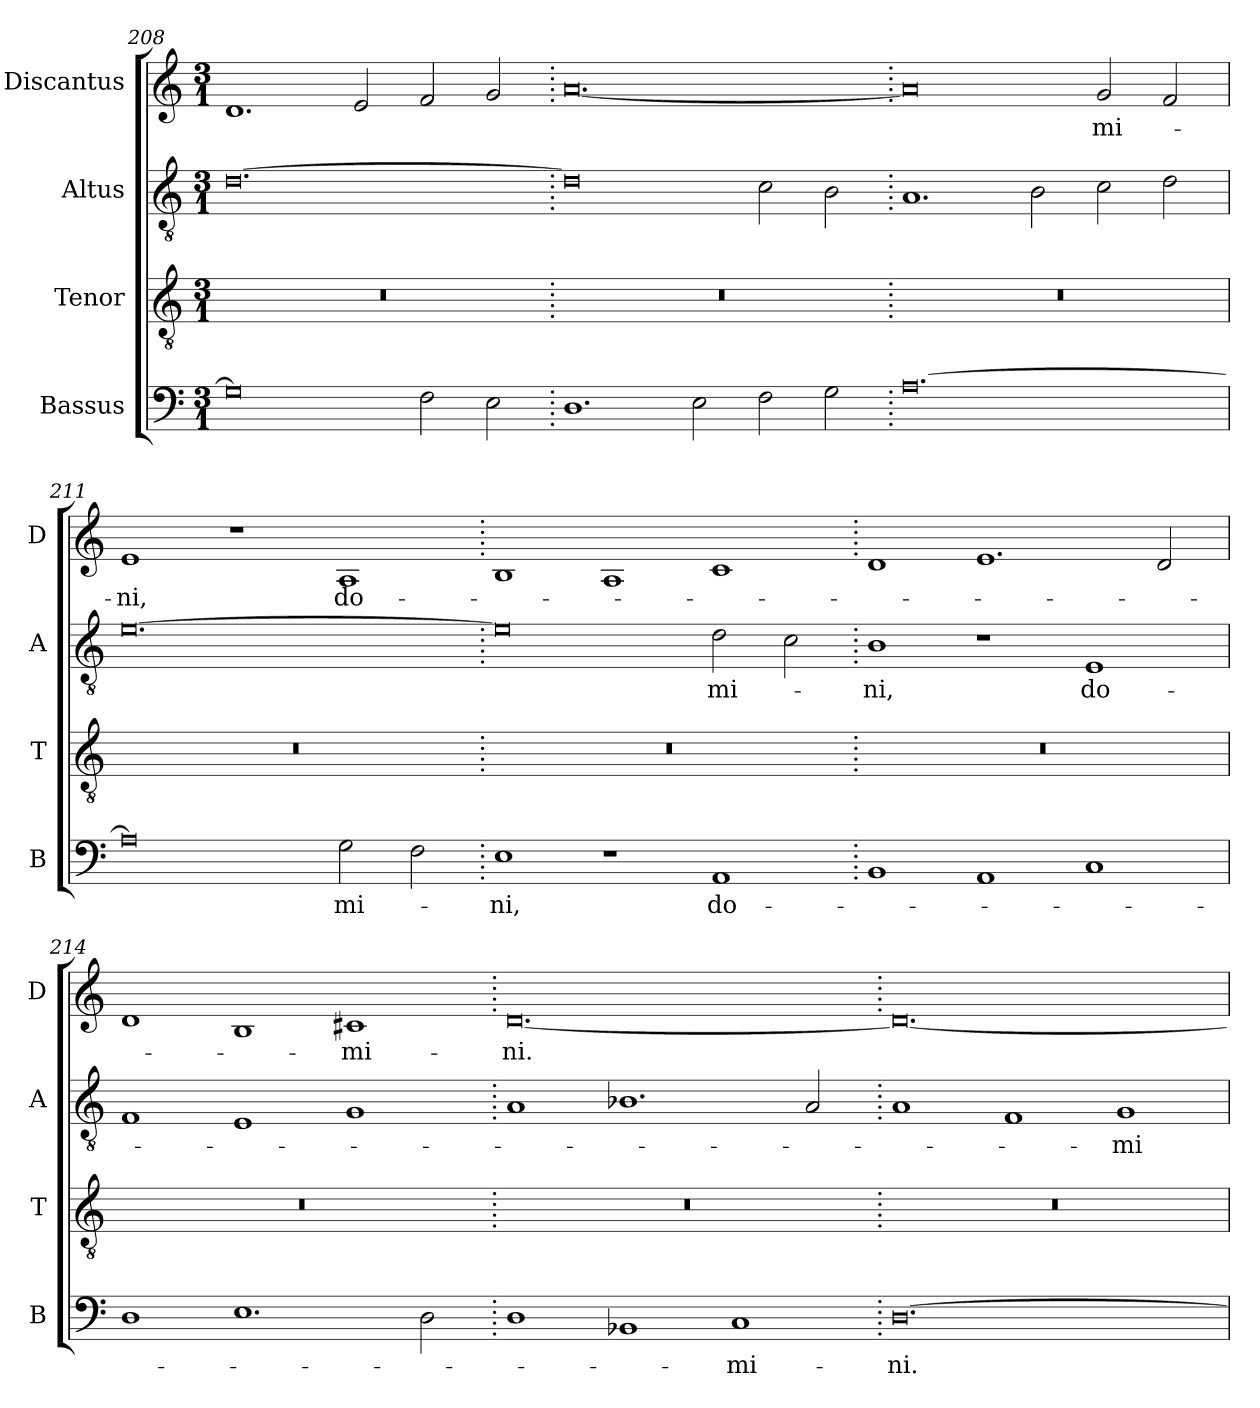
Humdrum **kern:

**kern	**text	**kern	**kern	**text	**kern	**text
*part4	*part4	*part3	*part2	*part2	*part1	*part1
*staff4	*staff4	*staff3	*staff2	*staff2	*staff1	*staff1
*I"Bassus	*	*I"Tenor	*I"Altus	*	*I"Discantus	*
*I'B	*	*I'T	*I'A	*	*I'D	*
*clefF4	*	*clefGv2	*clefGv2	*	*clefG2	*
*k[]	*	*k[]	*k[]	*	*k[]	*
*M3/1	*	*M3/1	*M3/1	*	*M3/1	*
=208	=208	=208	=208	=208	=208	=208
0G]	.	0.r	[0.d	.	1.d	.
.	.	.	.	.	2e	.
2F	.	.	.	.	2f	.
2E	.	.	.	.	2g	.
=209.	=209.	=209.	=209.	=209.	=209.	=209.
1.D	.	0.r	0d]	.	[0.a	.
2E	.	.	.	.	.	.
2F	.	.	2c	.	.	.
2G	.	.	2B	.	.	.
=210.	=210.	=210.	=210.	=210.	=210.	=210.
[0.A	.	0.r	1.A	.	0a]	.
.	.	.	2B	.	.	.
.	.	.	2c	.	2g	-mi-
.	.	.	2d	.	2f	.
=211	=211	=211	=211	=211	=211	=211
0A]	.	0.r	[0.e	.	1e	-ni,
.	.	.	.	.	1r	.
2G	-mi-	.	.	.	1A	do-
2F	.	.	.	.	.	.
=212.	=212.	=212.	=212.	=212.	=212.	=212.
1E	-ni,	0.r	0e]	.	1B	.
1r	.	.	.	.	1A	.
1AA	do-	.	2d	-mi-	1c	.
.	.	.	2c	.	.	.
=213.	=213.	=213.	=213.	=213.	=213.	=213.
1BB	.	0.r	1B	-ni,	1d	.
1AA	.	.	1r	.	1.e	.
1C	.	.	1E	do-	.	.
.	.	.	.	.	2d	.
=214	=214	=214	=214	=214	=214	=214
1D	.	0.r	1F	.	1d	.
1.E	.	.	1E	.	1B	.
.	.	.	1G	.	1c#X	-mi-
2D	.	.	.	.	.	.
=215.	=215.	=215.	=215.	=215.	=215.	=215.
1D	.	0.r	1A	.	[0.d	-ni.
1BB-X	.	.	1.B-X	.	.	.
1C	-mi-	.	.	.	.	.
.	.	.	2A	.	.	.
=216.	=216.	=216.	=216.	=216.	=216.	=216.
[0.D	-ni.	0.r	1A	.	0.d_	.
.	.	.	1F	.	.	.
.	.	.	1G	-mi-	.	.
=	=	=	=	=	=	=
*-	*-	*-	*-	*-	*-	*-
